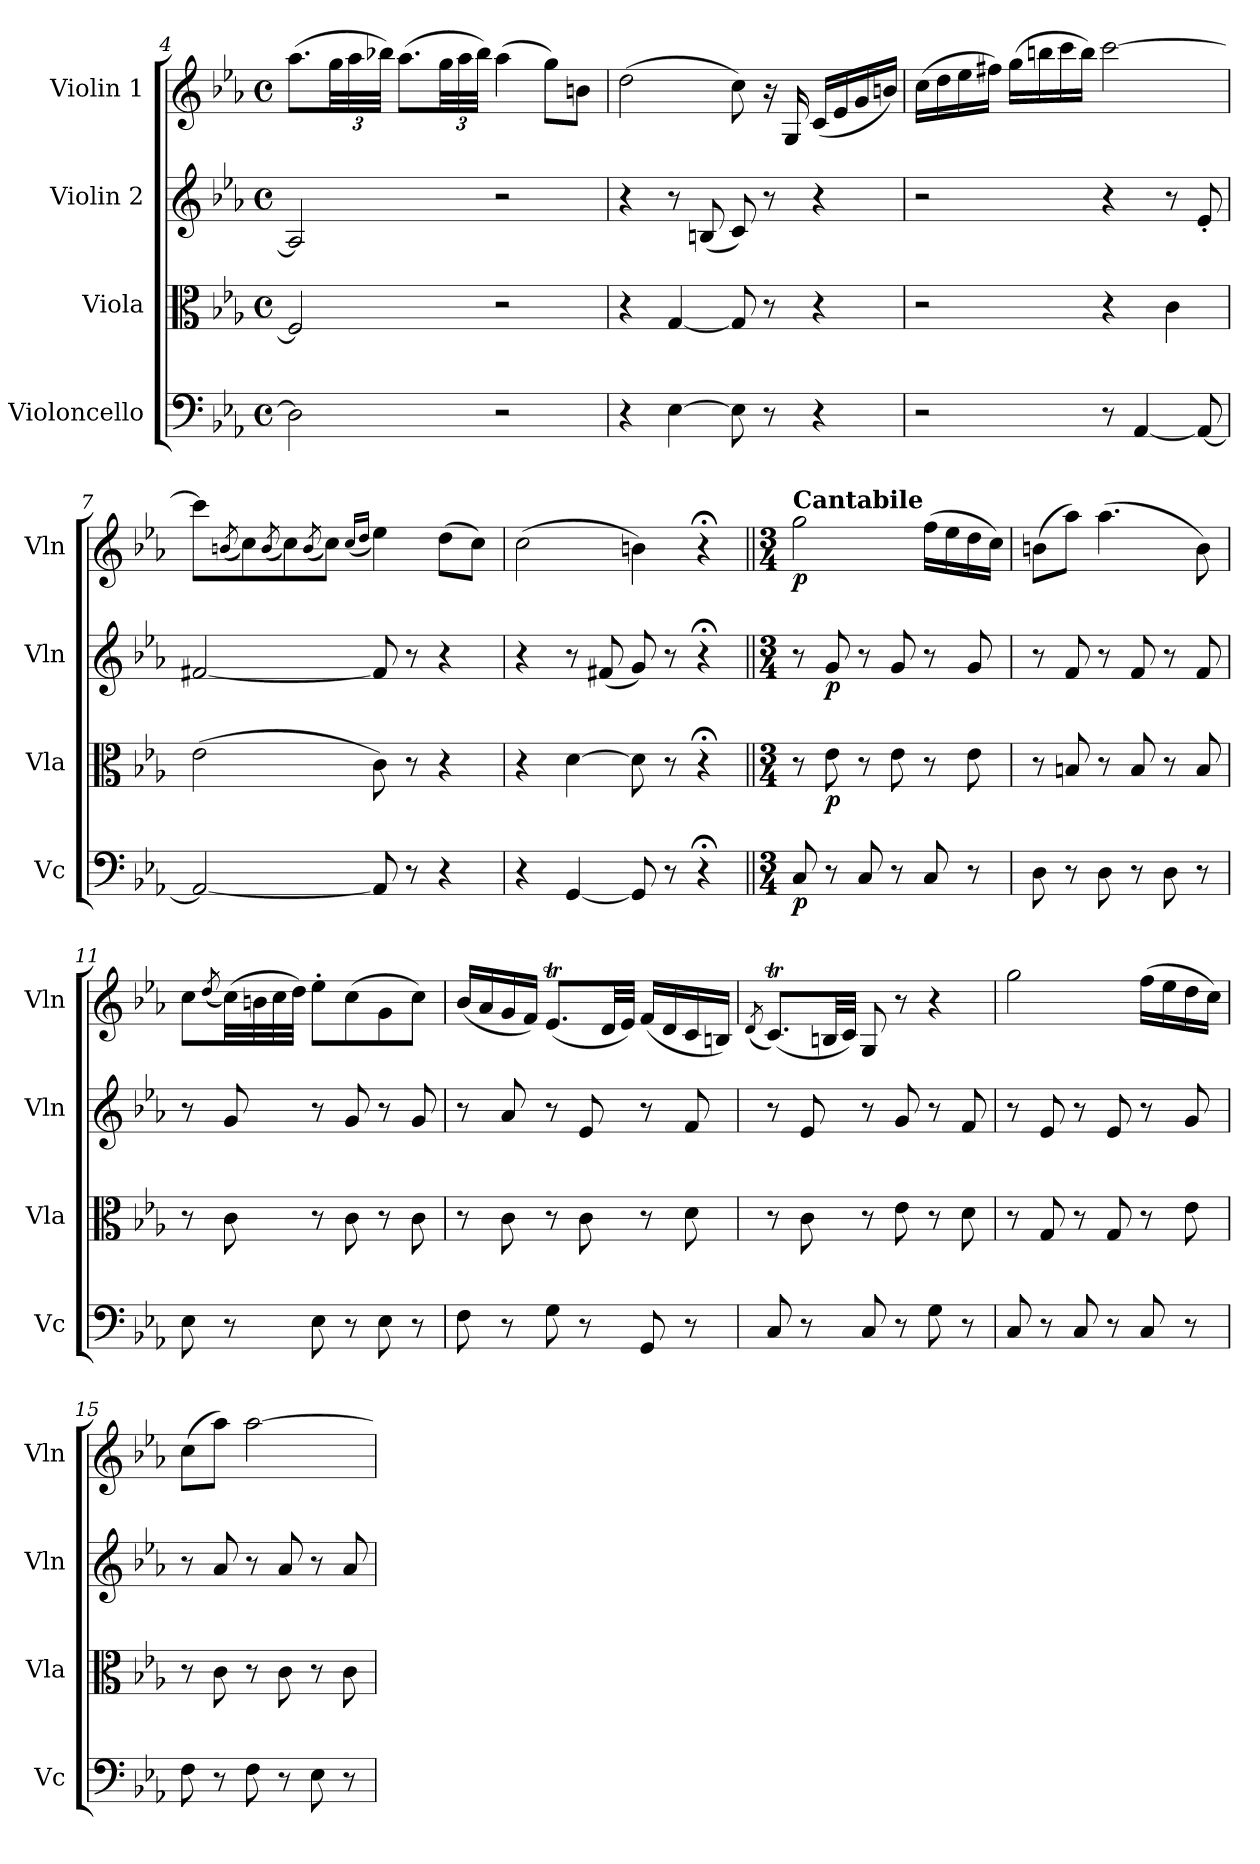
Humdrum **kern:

**kern	**dynam	**kern	**dynam	**kern	**dynam	**kern	**dynam
*part4	*part4	*part3	*part3	*part2	*part2	*part1	*part1
*staff4	*staff4	*staff3	*staff3	*staff2	*staff2	*staff1	*staff1
*I"Violoncello	*	*I"Viola	*	*I"Violin 2	*	*I"Violin 1	*
*I'Vc	*	*I'Vla	*	*I'Vln	*	*I'Vln	*
*clefF4	*	*clefC3	*	*clefG2	*	*clefG2	*
*k[b-e-a-]	*	*k[b-e-a-]	*	*k[b-e-a-]	*	*k[b-e-a-]	*
*M4/4	*	*M4/4	*	*M4/4	*	*M4/4	*
*met(c)	*	*met(c)	*	*met(c)	*	*met(c)	*
=4	=4	=4	=4	=4	=4	=4	=4
2D\]	.	2F/]	.	2A-/]	.	(8.aa-\L	.
*	*	*	*	*	*	*Xbrackettup	*
.	.	.	.	.	.	48gg\LL	.
.	.	.	.	.	.	48aa-\	.
.	.	.	.	.	.	48bb-X\JJJ)	.
.	.	.	.	.	.	(8.aa-\L	.
.	.	.	.	.	.	48gg\LL	.
.	.	.	.	.	.	48aa-\	.
.	.	.	.	.	.	48bb-\JJJ)	.
2r	.	2r	.	2r	.	(4aa-\	.
.	.	.	.	.	.	8gg\L)	.
.	.	.	.	.	.	8bn\J	.
!!LO:LB:g=z
=5	=5	=5	=5	=5	=5	=5	=5
4r	.	4r	.	4r	.	(2dd\	.
[4E-\	.	[4G/	.	8r	.	.	.
.	.	.	.	(8Bn/	.	.	.
8E-\]	.	8G/]	.	8c/)	.	8cc\)	.
8r	.	8r	.	8r	.	16r	.
.	.	.	.	.	.	16G/	.
4r	.	4r	.	4r	.	(16c/LL	.
.	.	.	.	.	.	16e-/	.
.	.	.	.	.	.	16g/	.
.	.	.	.	.	.	16bn/JJ)	.
=6	=6	=6	=6	=6	=6	=6	=6
2r	.	2r	.	2r	.	(16cc\LL	.
.	.	.	.	.	.	16dd\	.
.	.	.	.	.	.	16ee-\	.
.	.	.	.	.	.	16ff#X\JJ)	.
.	.	.	.	.	.	(16gg\LL	.
.	.	.	.	.	.	16bbn\	.
.	.	.	.	.	.	16ccc\	.
.	.	.	.	.	.	16bb\JJ)	.
8r	.	4r	.	4r	.	[2ccc\	.
[4AA-/	.	.	.	.	.	.	.
.	.	4c\	.	8r	.	.	.
8AA-/_	.	.	.	8e-'/	.	.	.
=7	=7	=7	=7	=7	=7	=7	=7
2AA-/_	.	(2e-\	.	[2f#X/	.	8ccc\L]	.
.	.	.	.	.	.	(8qbn/	.
.	.	.	.	.	.	8cc\)	.
.	.	.	.	.	.	(8qb/	.
.	.	.	.	.	.	8cc\)	.
.	.	.	.	.	.	(8qb/	.
.	.	.	.	.	.	8cc\J)	.
.	.	.	.	.	.	(16qcc/LL	.
.	.	.	.	.	.	16qdd/JJ	.
8AA-/]	.	8c\)	.	8f#/]	.	4ee-\)	.
8r	.	8r	.	8r	.	.	.
4r	.	4r	.	4r	.	(8dd\L	.
.	.	.	.	.	.	8cc\J)	.
=8	=8	=8	=8	=8	=8	=8	=8
4r	.	4r	.	4r	.	(2cc\	.
[4GG/	.	[4d\	.	8r	.	.	.
.	.	.	.	(8f#X/	.	.	.
8GG/]	.	8d\]	.	8g/)	.	4bn\)	.
8r	.	8r	.	8r	.	.	.
4r;<	.	4r;<	.	4r;<	.	4r;<	.
!!LO:LB:g=z
=9||	=9||	=9||	=9||	=9||	=9||	=9||	=9||
*M3/4	*	*M3/4	*	*M3/4	*	*M3/4	*
!	!	!	!	!	!	!LO:TX:a:B:t=Cantabile	!
!	!LO:DY:b	!	!	!	!	!	!LO:DY:b
8C/	p	8r	.	8r	.	2gg\	p
!	!	!	!LO:DY:b	!	!LO:DY:b	!	!
8r	.	8e-\	p	8g/	p	.	.
8C/	.	8r	.	8r	.	.	.
8r	.	8e-\	.	8g/	.	.	.
8C/	.	8r	.	8r	.	(16ff\LL	.
.	.	.	.	.	.	16ee-\	.
8r	.	8e-\	.	8g/	.	16dd\	.
.	.	.	.	.	.	16cc\JJ)	.
=10	=10	=10	=10	=10	=10	=10	=10
8D\	.	8r	.	8r	.	(8bn\L	.
8r	.	8Bn/	.	8f/	.	8aa-\J)	.
8D\	.	8r	.	8r	.	(4.aa-\	.
8r	.	8B/	.	8f/	.	.	.
8D\	.	8r	.	8r	.	.	.
8r	.	8B/	.	8f/	.	8b\)	.
=11	=11	=11	=11	=11	=11	=11	=11
8E-\	.	8r	.	8r	.	8cc\L	.
.	.	.	.	.	.	(8qdd/	.
8r	.	8c\	.	8g/	.	(32cc\LL)	.
.	.	.	.	.	.	32bn\	.
.	.	.	.	.	.	32cc\	.
.	.	.	.	.	.	32dd\JJJ)	.
8E-\	.	8r	.	8r	.	8ee-'\L	.
8r	.	8c\	.	8g/	.	(8cc\	.
8E-\	.	8r	.	8r	.	8g\	.
8r	.	8c\	.	8g/	.	8cc\J)	.
=12	=12	=12	=12	=12	=12	=12	=12
8F\	.	8r	.	8r	.	(16b-/LL	.
.	.	.	.	.	.	16a-/	.
8r	.	8c\	.	8a-/	.	16g/	.
.	.	.	.	.	.	16f/JJ)	.
8G\	.	8r	.	8r	.	(8.e-T/L	.
8r	.	8c\	.	8e-/	.	.	.
.	.	.	.	.	.	32d/LL	.
.	.	.	.	.	.	32e-/JJJ)	.
8GG/	.	8r	.	8r	.	(16f/LL	.
.	.	.	.	.	.	16d/	.
8r	.	8d\	.	8f/	.	16c/	.
.	.	.	.	.	.	16Bn/JJ)	.
!!LO:LB:g=z
=13	=13	=13	=13	=13	=13	=13	=13
.	.	.	.	.	.	(8qd/	.
8C/	.	8r	.	8r	.	(8.cT/L)	.
8r	.	8c\	.	8e-/	.	.	.
.	.	.	.	.	.	32Bn/LL	.
.	.	.	.	.	.	32c/JJJ)	.
8C/	.	8r	.	8r	.	8G/	.
8r	.	8e-\	.	8g/	.	8r	.
8G\	.	8r	.	8r	.	4r	.
8r	.	8d\	.	8f/	.	.	.
=14	=14	=14	=14	=14	=14	=14	=14
8C/	.	8r	.	8r	.	2gg\	.
8r	.	8G/	.	8e-/	.	.	.
8C/	.	8r	.	8r	.	.	.
8r	.	8G/	.	8e-/	.	.	.
8C/	.	8r	.	8r	.	(16ff\LL	.
.	.	.	.	.	.	16ee-\	.
8r	.	8e-\	.	8g/	.	16dd\	.
.	.	.	.	.	.	16cc\JJ)	.
=15	=15	=15	=15	=15	=15	=15	=15
8F\	.	8r	.	8r	.	(8cc\L	.
8r	.	8c\	.	8a-/	.	8aa-\J)	.
8F\	.	8r	.	8r	.	[2aa-\	.
8r	.	8c\	.	8a-/	.	.	.
8E-\	.	8r	.	8r	.	.	.
8r	.	8c\	.	8a-/	.	.	.
=	=	=	=	=	=	=	=
*-	*-	*-	*-	*-	*-	*-	*-
